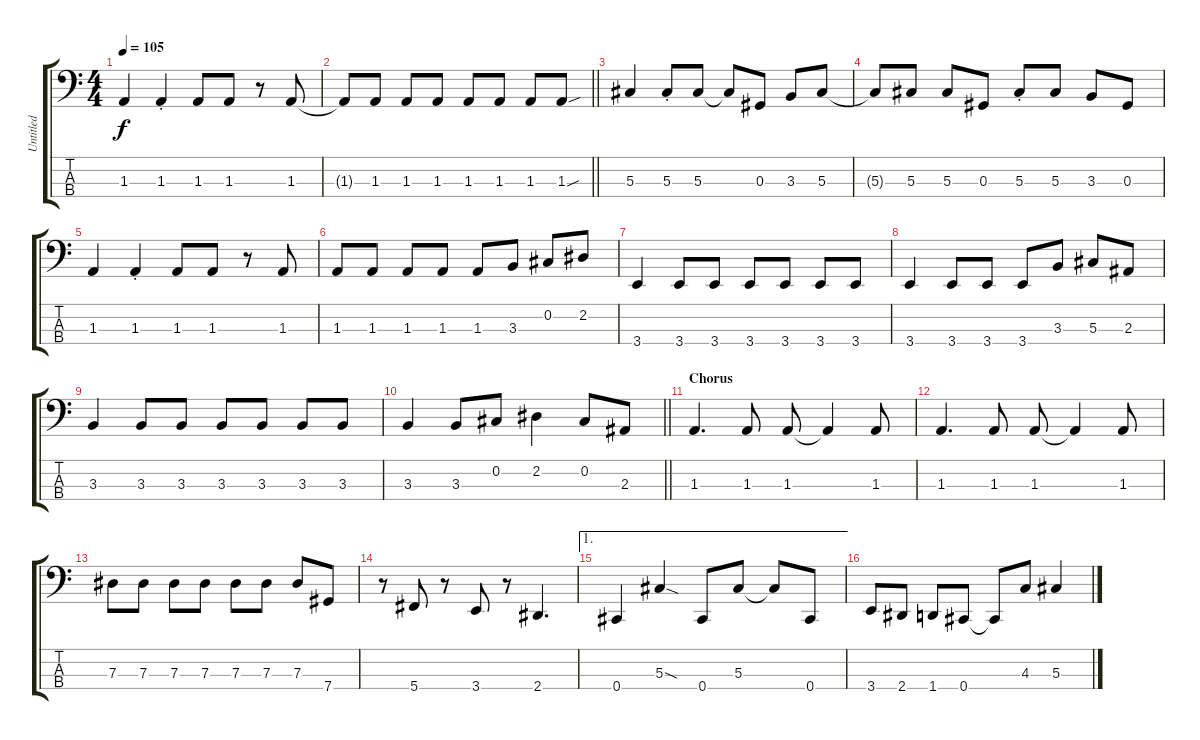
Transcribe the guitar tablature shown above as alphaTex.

\track ("Untitled" "Untitled") {instrument electricbasspick}
\staff {score tabs}
\tuning (Gb2 Db2 Ab1 Db1) {hide}
\ts (4 4)
\tempo 105
\clef f4
\ks c
1.3.4{dy f} 1.3{st}.4 1.3.8 1.3.8 r.8 1.3.8 |
\barLineRight lightlight
1.3{t}.8 1.3.8 1.3.8 1.3.8 1.3.8 1.3.8 1.3.8 1.3{sou}.8 |
5.3.4 5.3{st}.8 5.3.8 5.3{t}.8 0.3.8 3.3.8 5.3.8 |
5.3{t}.8 5.3.8 5.3.8 0.3.8 5.3{st}.8 5.3.8 3.3.8 0.3.8 |
1.3.4 1.3{st}.4 1.3.8 1.3.8 r.8 1.3.8 |
1.3.8 1.3.8 1.3.8 1.3.8 1.3.8 3.3.8 0.2.8 2.2.8 |
3.4.4 3.4.8 3.4.8 3.4.8 3.4.8 3.4.8 3.4.8 |
3.4.4 3.4.8 3.4.8 3.4.8 3.3.8 5.3.8 2.3.8 |
3.3.4 3.3.8 3.3.8 3.3.8 3.3.8 3.3.8 3.3.8 |
\barLineRight lightlight
3.3.4 3.3.8 0.2.8 2.2.4 0.2.8 2.3.8 |
\section ("" "Chorus")
1.3.4{d} 1.3.8 1.3.8 1.3{t}.4 1.3.8 |
1.3.4{d} 1.3.8 1.3.8 1.3{t}.4 1.3.8 |
7.3.8 7.3.8 7.3.8 7.3.8 7.3.8 7.3.8 7.3.8 7.4.8 |
r.8 5.4.8 r.8 3.4.8 r.8 2.4.4{d} |
\ae 1
0.4.4 5.3{sod}.4 0.4.8 5.3.8 5.3{t}.8 0.4.8 |
3.4.8 2.4.8 1.4.8 0.4.8 0.4{t}.8 4.3.8 5.3.4
